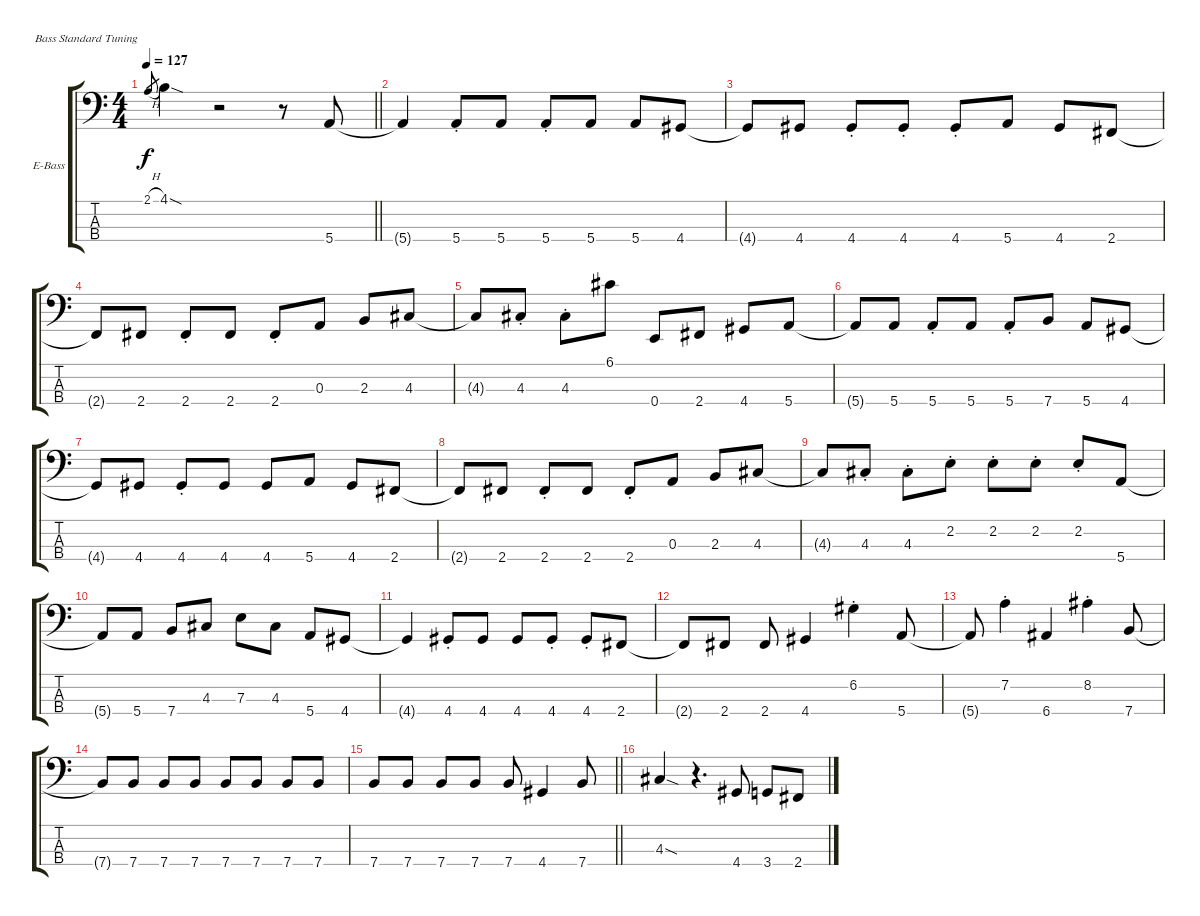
\defaultSystemsLayout 4
\bracketExtendMode groupsimilarinstruments
\firstSystemTrackNameOrientation horizontal
\otherSystemsTrackNameOrientation horizontal
\track ("Electric Bass" "E-Bass") {instrument electricbassfinger}
\staff {score tabs}
\tuning (G2 D2 A1 E1)
\ts (4 4)
\tempo 127
\clef f4
\scale
0.25
\barLineRight lightlight
\ks c
2.1{h}.8{gr dy f} 4.1{sod}.4 r.2 r.8 5.4.8 |
\scale
0.25 5.4{t}.4 5.4{st}.8 5.4.8 5.4{st}.8 5.4.8 5.4.8 4.4.8 |
\scale
0.25 4.4{t}.8 4.4.8 4.4{st}.8 4.4{st}.8 4.4{st}.8 5.4.8 4.4.8 2.4.8 |
\scale
0.25 2.4{t}.8 2.4.8 2.4{st}.8 2.4.8 2.4{st}.8 0.3.8 2.3.8 4.3.8 |
\scale
0.25 4.3{t}.8 4.3{st}.8 4.3{st}.8 6.1.8 0.4.8 2.4.8 4.4.8 5.4.8 |
\scale
0.25 5.4{t}.8 5.4.8 5.4{st}.8 5.4.8 5.4{st}.8 7.4.8 5.4.8 4.4.8 |
\scale
0.25 4.4{t}.8 4.4.8 4.4{st}.8 4.4.8 4.4.8 5.4.8 4.4.8 2.4.8 |
\scale
0.25 2.4{t}.8 2.4.8 2.4{st}.8 2.4.8 2.4{st}.8 0.3.8 2.3.8 4.3.8 |
\scale
0.25 4.3{t}.8 4.3{st}.8 4.3{st}.8 2.2{st}.8 2.2{st}.8 2.2{st}.8 2.2{st}.8 5.4.8 |
\scale
0.25 5.4{t}.8 5.4.8 7.4.8 4.3.8 7.3.8 4.3.8 5.4.8 4.4.8 |
\scale
0.25 4.4{t}.4 4.4{st}.8 4.4.8 4.4.8 4.4{st}.8 4.4{st}.8 2.4.8 |
\scale
0.25 2.4{t}.8 2.4.8 2.4.8 4.4.4 6.2{st}.4 5.4.8 |
5.4{t}.8 7.2{st}.4 6.4.4 8.2{st}.4 7.4.8 |
7.4{t}.8 7.4.8 7.4.8 7.4.8 7.4.8 7.4.8 7.4.8 7.4.8 |
\barLineRight lightlight
7.4.8 7.4.8 7.4.8 7.4.8 7.4.8 4.4.4 7.4.8 |
4.3{sod}.4 r.4{d} 4.4.8 3.4.8 2.4.8
